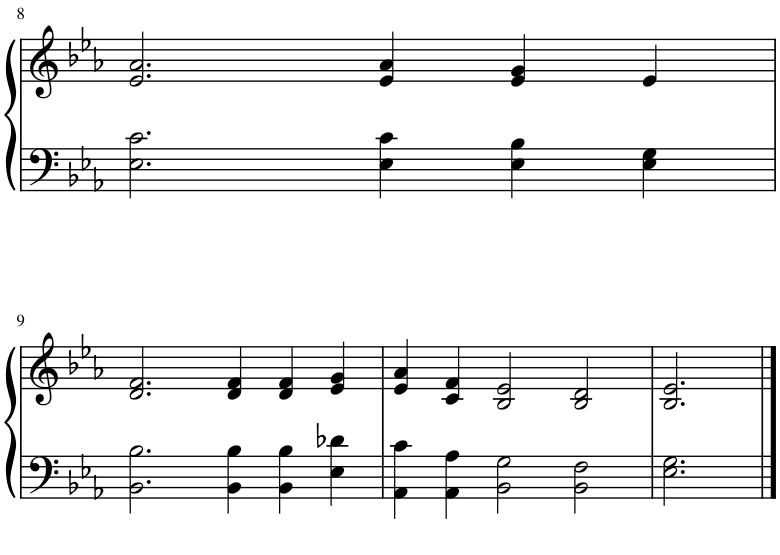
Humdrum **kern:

**kern	**kern
*part1	*part1
*staff2	*staff1
*I"Piano	*
*I'Pno.	*
!!LO:PB:g=z
*clefF4	*clefG2
*k[b-e-a-]	*k[b-e-a-]
*M3/2	*M3/2
=8	=8
2.E-\ 2.c\	2.e-/ 2.a-/
4E-\ 4c\	4e-/ 4a-/
4E-\ 4B-\	4e-/ 4g/
4E-\ 4G\	4e-/
!!LO:LB:g=z
=9	=9
2.BB-\ 2.B-\	2.d/ 2.f/
4BB-\ 4B-\	4d/ 4f/
4BB-\ 4B-\	4d/ 4f/
4E-\ 4d-X\	4e-/ 4g/
=10	=10
4AA-\ 4c\	4e-/ 4a-/
4AA-\ 4A-\	4c/ 4f/
2BB-\ 2G\	2B-/ 2e-/
2BB-\ 2F\	2B-/ 2d/
=11	=11
2.E-\ 2.G\	2.B-/ 2.e-/
==	==
*-	*-
